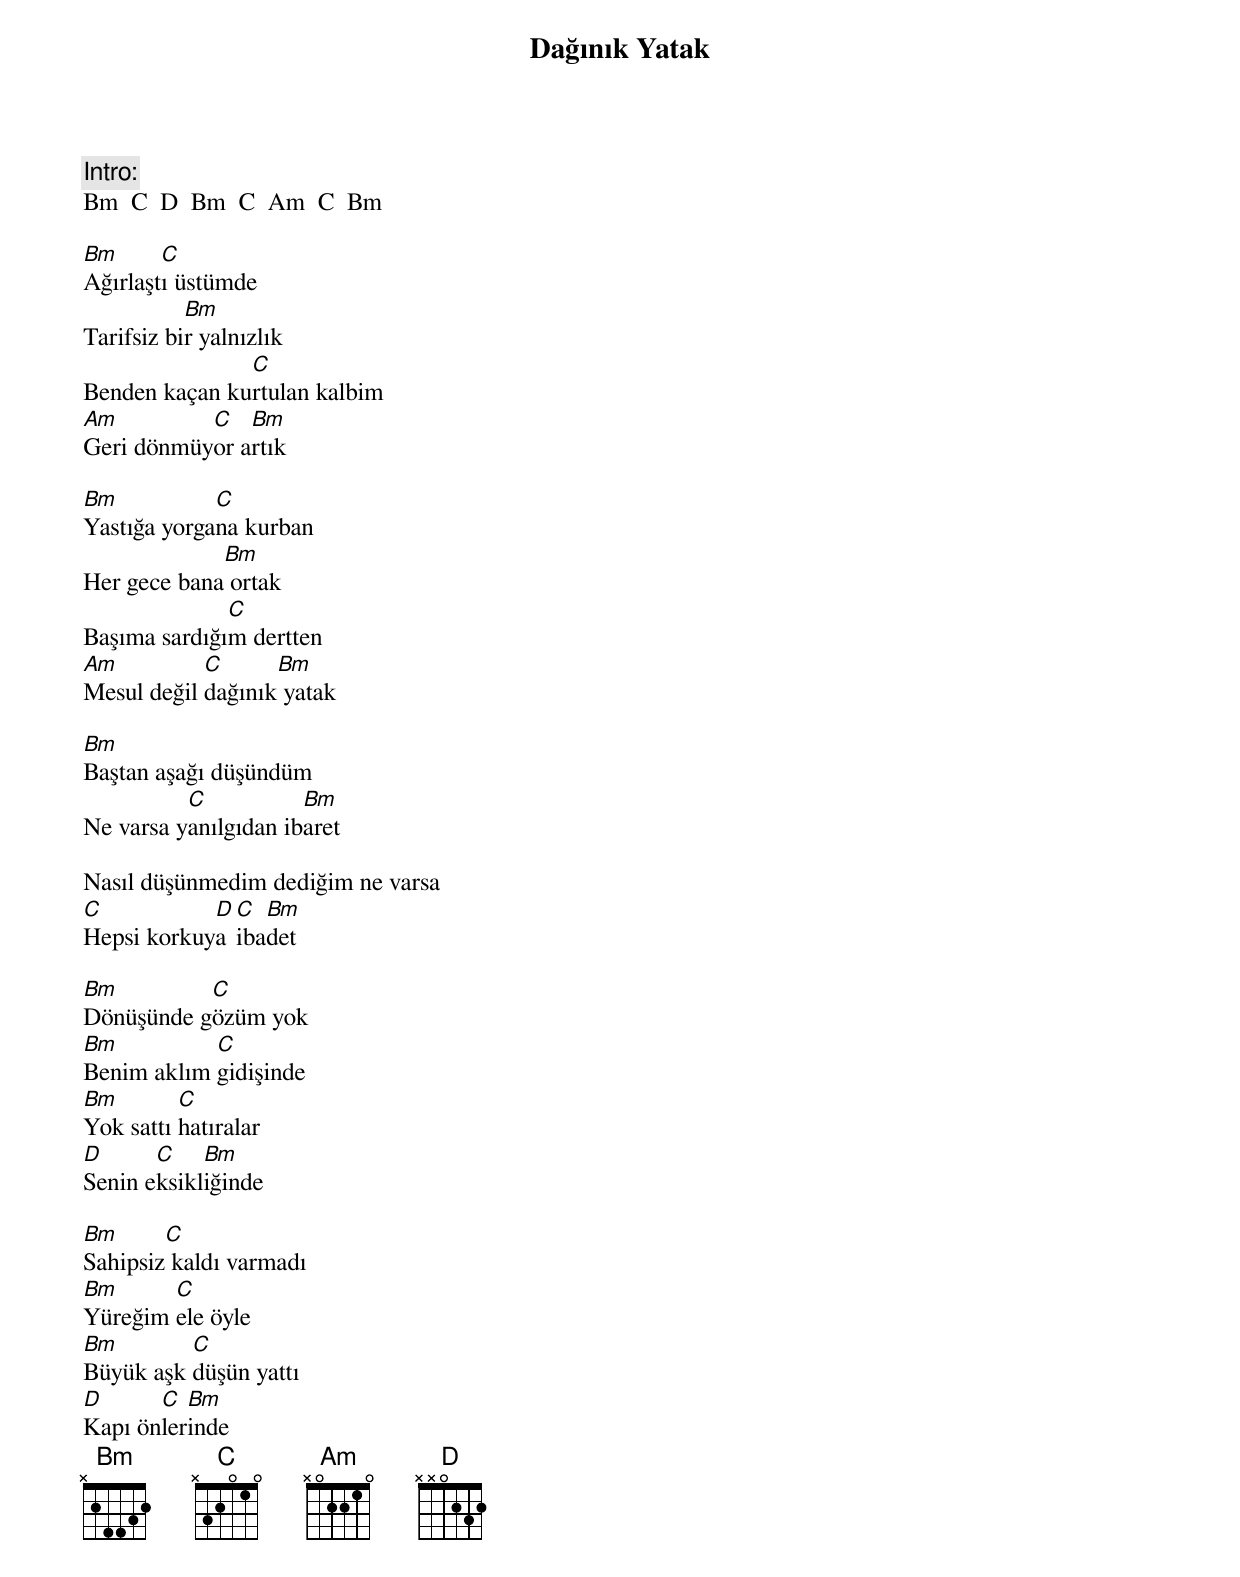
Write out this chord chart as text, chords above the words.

{title: Dağınık Yatak}
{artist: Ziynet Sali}

Intro:
Bm  C  D  Bm  C  Am  C  Bm

Bm      C
Ağırlaştı üstümde
           Bm
Tarifsiz bir yalnızlık
               C
Benden kaçan kurtulan kalbim
Am         C   Bm
Geri dönmüyor artık

Bm           C
Yastığa yorgana kurban
             Bm
Her gece bana ortak
              C
Başıma sardığım dertten
Am          C      Bm
Mesul değil dağınık yatak

Bm
Baştan aşağı düşündüm
          C           Bm
Ne varsa yanılgıdan ibaret

Nasıl düşünmedim dediğim ne varsa
C           D C  Bm
Hepsi korkuya ibadet

Bm         C
Dönüşünde gözüm yok
Bm          C
Benim aklım gidişinde
Bm        C
Yok sattı hatıralar
D      C    Bm
Senin eksikliğinde

Bm      C
Sahipsiz kaldı varmadı
Bm      C
Yüreğim ele öyle
Bm        C
Büyük aşk düşün yattı
D      C  Bm
Kapı önlerinde
